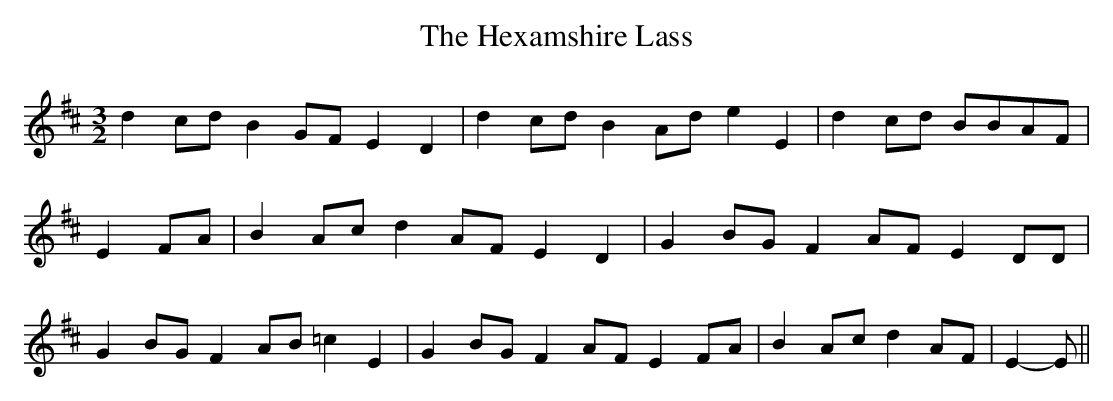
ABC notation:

X:1
T:The Hexamshire Lass
M:3/2
L:1/8
K:D
 d2 cd B2 GF E2- D2| d2 cd B2 Ad e2 E2| d2 cd BBA-F| E2F-A| B2A-c d2A-F E2- D2|\
 G2 BG F2A-F E2- DD| G2 BG F2 AB =c2- E2| G2 BG F2A-F E2F-A| B2A-c d2A-F|\
 E2- E||
